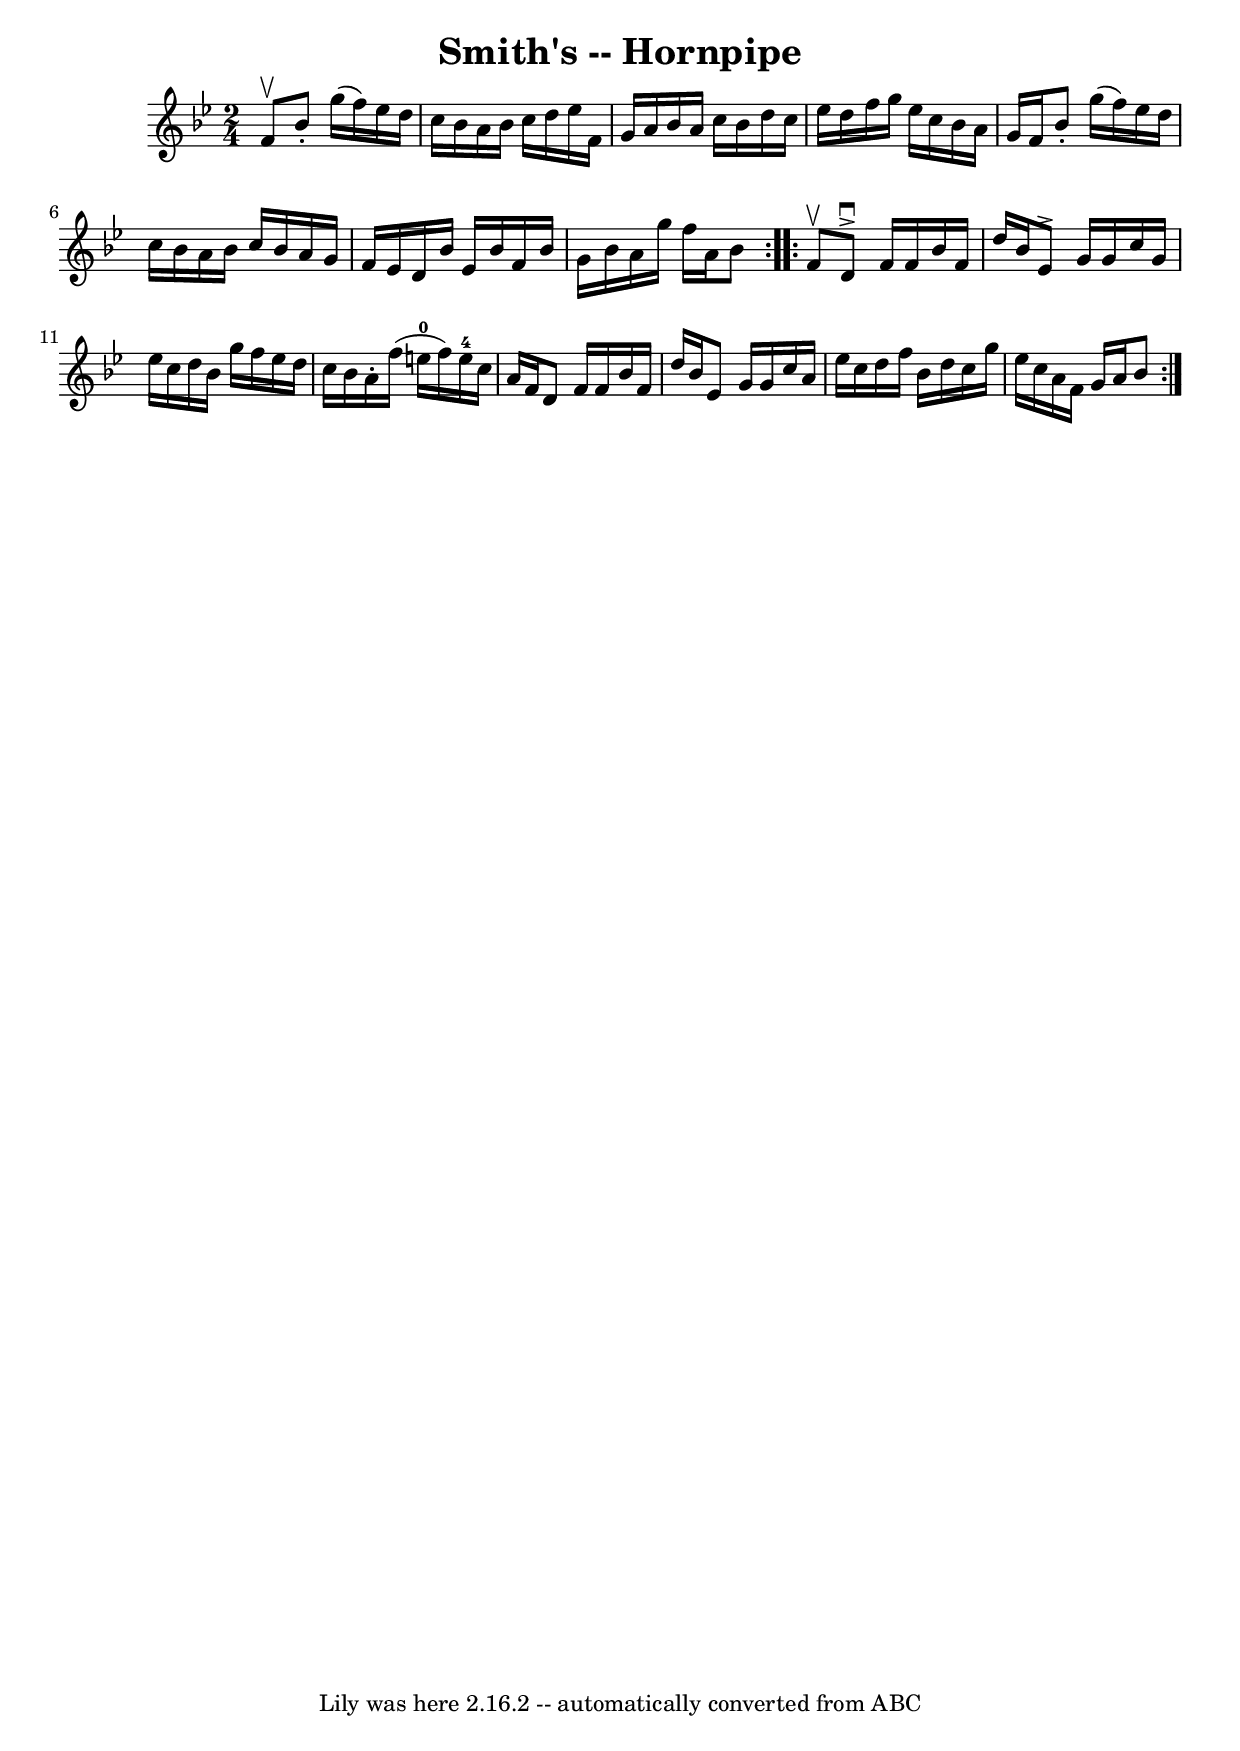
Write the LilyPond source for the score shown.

\version "2.7.40"
\include "Mammoth.ily"
\header {
	%% book = "Cole's 1000 Fiddle Tunes"
	crossRefNumber = "1"
	footnotes = ""
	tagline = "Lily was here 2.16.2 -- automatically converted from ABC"
	title = "Smith's -- Hornpipe"
}
voicedefault =  {
\set Score.defaultBarType = "empty"

\repeat volta 2 {
\time 2/4 \key bes \major f'8^\upbow |
 bes'8 -. g''16 (f''16  
-) ees''16 d''16 c''16 bes'16  |
 a'16 bes'16 c''16    
d''16 ees''16 f'16 g'16 a'16  |
 bes'16 a'16 c''16    
bes'16 d''16 c''16 ees''16 d''16  |
 f''16 g''16    
ees''16 c''16 bes'16 a'16 g'16 f'16  |
 bes'8 -.   
g''16 (f''16) ees''16 d''16 c''16 bes'16  |
 a'16    
bes'16 c''16 bes'16 a'16 g'16 f'16 ees'16  |
 d'16    
bes'16 ees'16 bes'16 f'16 bes'16 g'16 bes'16  |
 a'16 
 g''16 f''16 a'16 bes'8  }     \repeat volta 2 { f'8^\upbow 
|
 d'8^\downbow^\accent f'16 f'16 bes'16 f'16 d''16    
bes'16  |
 ees'8^\accent g'16 g'16 c''16 g'16 ees''16    
c''16  |
 d''16 bes'16 g''16 f''16 ees''16 d''16    
c''16 bes'16  |
 a'16 -. f''16 (e''16-0 f''16)     
e''16-4 c''16 a'16 f'16  |
 d'8 f'16 f'16 bes'16  
 f'16 d''16 bes'16  |
 ees'8 g'16 g'16 c''16 a'16    
ees''16 c''16  |
 d''16 f''16 bes'16 d''16 c''16    
g''16 ees''16 c''16  |
 a'16 f'16 g'16 a'16 bes'8  }  
 
}

\score{
    <<

	\context Staff="default"
	{
	    \voicedefault 
	}

    >>
	\layout {
	}
	\midi {}
}
